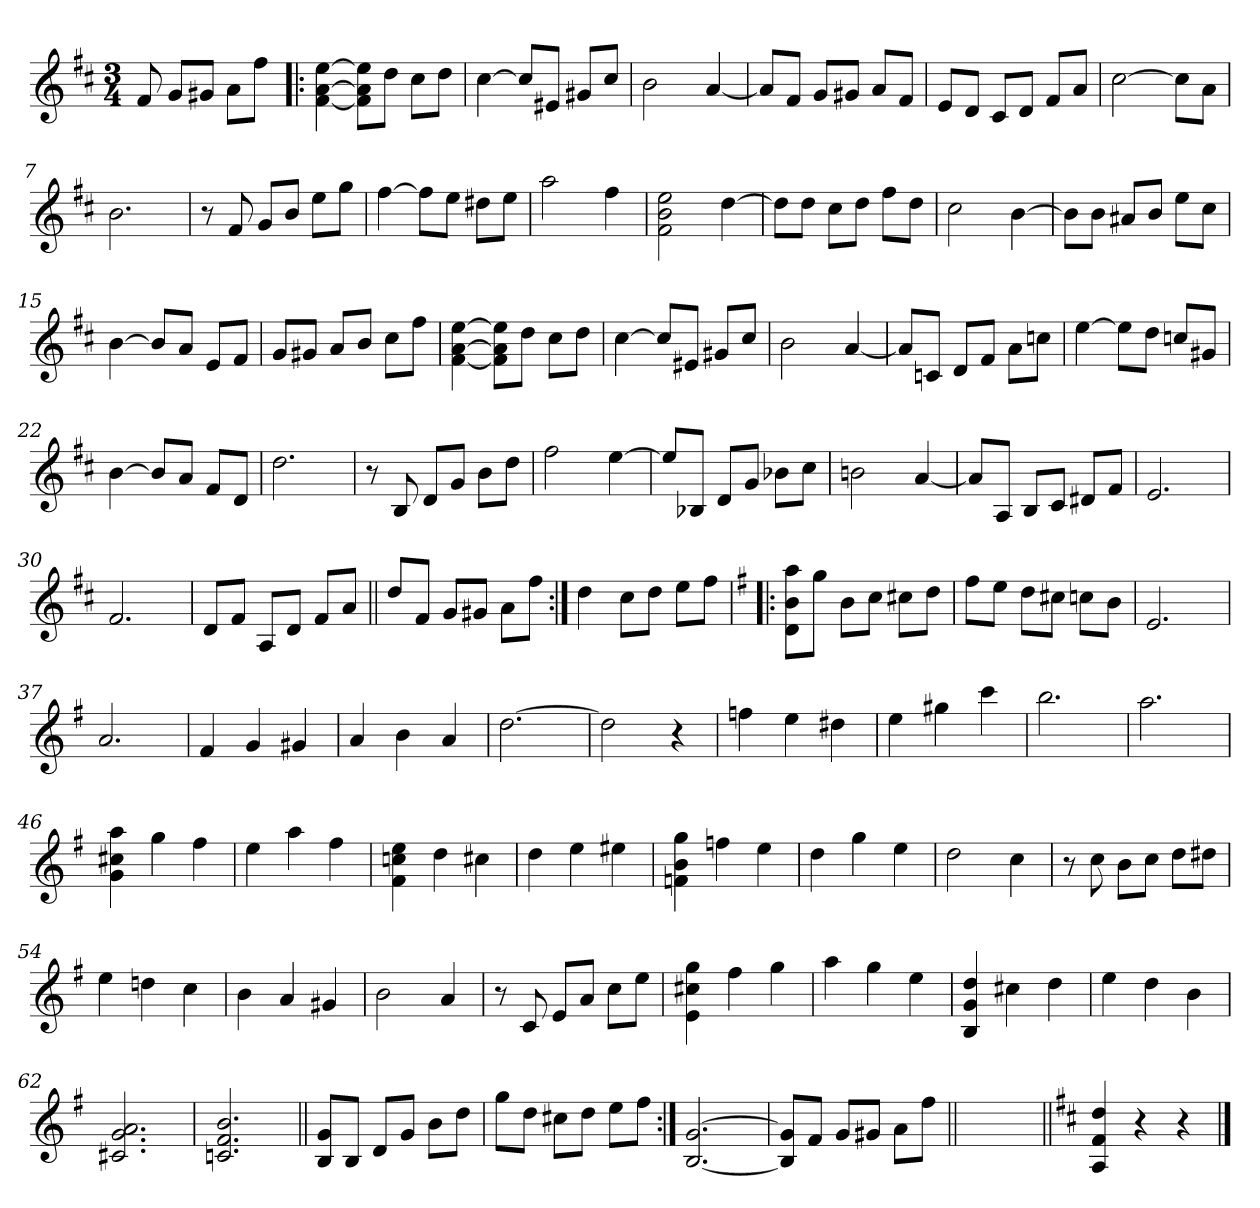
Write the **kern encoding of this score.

**kern
*part1
*staff1
*clefG2
*k[f#c#]
*D:
*M3/4
=
8f#/
8g/L
8g#X/J
8a\L
8ff#\J
=1!|:
[4f#\ [4a\ [4ee\
8f#\] 8a\] 8ee\]L
8dd\J
8cc#\L
8dd\J
=2
[4cc#\
8cc#/L]
8e#X/J
8g#X/L
8cc#/J
=3
2b\
[4a/
!!LO:LB:g=z
=4
8a/L]
8f#/J
8g/L
8g#X/J
8a/L
8f#/J
=5
8e/L
8d/J
8c#/L
8d/J
8f#/L
8a/J
=6
[2cc#\
8cc#\L]
8a\J
=7
2.b\
=8
8r
8f#/
8g/L
8b/J
8ee\L
8gg\J
!!LO:LB:g=z
=9
[4ff#\
8ff#\L]
8ee\J
8dd#X\L
8ee\J
=10
2aa\
4ff#\
=11
2f#\ 2b\ 2ee\
[4dd\
=12
8dd\L]
8dd\J
8cc#\L
8dd\J
8ff#\L
8dd\J
=13
2cc#\
[4b\
!!LO:LB:g=z
=14
8b\L]
8b\J
8a#X/L
8b/J
8ee\L
8cc#\J
=15
[4b\
8b/L]
8a/J
8e/L
8f#/J
=16
8g/L
8g#X/J
8a/L
8b/J
8cc#\L
8ff#\J
=17
[4f#\ [4a\ [4ee\
8f#\] 8a\] 8ee\]L
8dd\J
8cc#\L
8dd\J
!!LO:LB:g=z
=18
[4cc#\
8cc#/L]
8e#X/J
8g#X/L
8cc#/J
=19
2b\
[4a/
=20
8a/L]
8cn/J
8d/L
8f#/J
8a\L
8ccn\J
=21
[4ee\
8ee\L]
8dd\J
8ccn/L
8g#X/J
=22
[4b\
8b/L]
8a/J
8f#/L
8d/J
!!LO:LB:g=z
=23
2.dd\
=24
8r
8B/
8d/L
8g/J
8b\L
8dd\J
=25
2ff#\
[4ee\
=26
8ee/L]
8B-X/J
8d/L
8g/J
8b-X\L
8cc#\J
=27
2bn\
[4a/
!!LO:LB:g=z
=28
8a/L]
8A/J
8B/L
8c#/J
8d#X/L
8f#/J
=29
2.e/
=30
2.f#/
=31
8d/L
8f#/J
8A/L
8d/J
8f#/L
8a/J
=32||
8dd/L
8f#/J
8g/L
8g#X/J
8a\L
8ff#\J
!!LO:LB:g=z
=33:|!
4dd\
8cc#\L
8dd\J
8ee\L
8ff#\J
=34!|:
*k[f#]
*G:
8d\ 8b\ 8aa\L
8gg\J
8b\L
8cc\J
8cc#X\L
8dd\J
=35
8ff#\L
8ee\J
8dd\L
8cc#X\J
8ccn\L
8b\J
=36
2.e/
!!LO:LB:g=z
=37
2.a/
=38
4f#/
4g/
4g#X/
=39
4a/
4b\
4a/
=40
[2.dd\
=41
2dd\]
4r
=42
4ffn\
4ee\
4dd#X\
!!LO:LB:g=z
=43
4ee\
4gg#X\
4ccc\
=44
2.bb\
=45
2.aa\
=46
4g\ 4cc#X\ 4aa\
4gg\
4ff#\
=47
4ee\
4aa\
4ff#\
=48
4f#\ 4ccn\ 4ee\
4dd\
4cc#X\
!!LO:PB:g=z
=49
4dd\
4ee\
4ee#X\
=50
4fn\ 4b\ 4gg\
4ffn\
4ee\
=51
4dd\
4gg\
4ee\
=52
2dd\
4cc\
=53
8r
8cc\
8b\L
8cc\J
8dd\L
8dd#X\J
=54
4ee\
4ddn\
4cc\
!!LO:LB:g=z
=55
4b\
4a/
4g#X/
=56
2b\
4a/
=57
8r
8c/
8e/L
8a/J
8cc\L
8ee\J
=58
4e\ 4cc#X\ 4gg\
4ff#\
4gg\
=59
4aa\
4gg\
4ee\
=60
4B/ 4g/ 4dd/
4cc#X\
4dd\
!!LO:LB:g=z
=61
4ee\
4dd\
4b\
=62
2.c#X/ 2.g/ 2.a/
=63
2.cn/ 2.f#/ 2.b/
=64||
8B/ 8g/L
8B/J
8d/L
8g/J
8b\L
8dd\J
=65
8gg\L
8dd\J
8cc#X\L
8dd\J
8ee\L
8ff#\J
!!LO:LB:g=z
=66:|!
[2.B/ [2.g/
=67
8B/] 8g/]L
8f#/J
8g/L
8g#X/J
8a\L
8ff#\J
=67X1||
*stria0
2.ryy
=68||
*stria5
*k[f#c#]
*D:
4A/ 4f#/ 4dd/
4r
4r
==
*-
